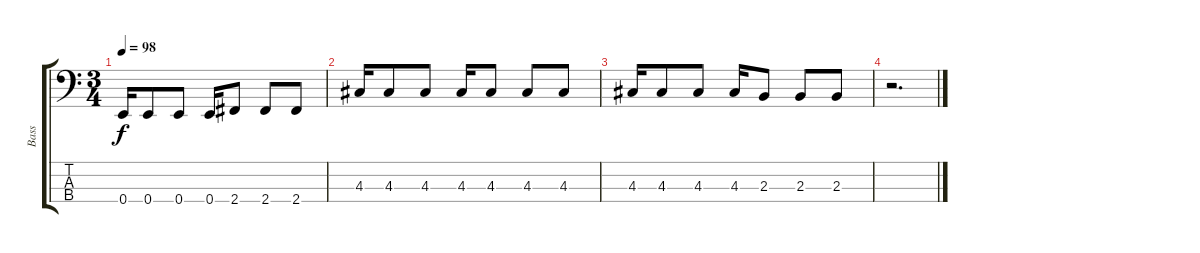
\track ("Bass" "Bass") {instrument electricbasspick}
\staff {score tabs}
\tuning (G2 D2 A1 E1) {hide}
\ts (3 4)
\tempo 98
\clef f4
\ks c
0.4.16{dy f} 0.4.8 0.4.8 0.4.16 2.4.8 2.4.8 2.4.8 |
4.3.16 4.3.8 4.3.8 4.3.16 4.3.8 4.3.8 4.3.8 |
4.3.16 4.3.8 4.3.8 4.3.16 2.3.8 2.3.8 2.3.8 |
r.2{d}
